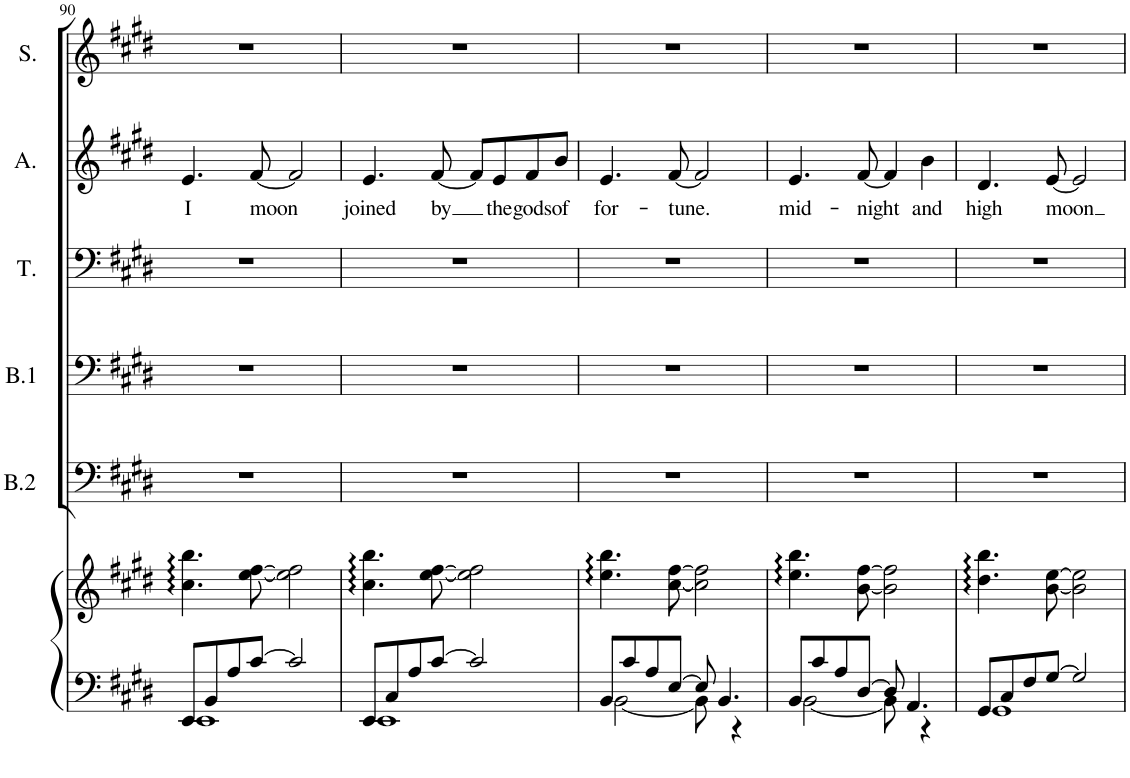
**kern	**kern	**kern	**kern	**kern	**kern	**text	**kern
*part6	*part6	*part5	*part4	*part3	*part2	*part2	*part1
*staff7	*staff6	*staff5	*staff4	*staff3	*staff2	*staff2	*staff1
*I"Piano	*	*I"Bas	*I"Bariton	*I"Tenor	*I"Alt	*	*I"Sopraan
*I'Pno	*	*I'B.2	*I'B.1	*I'T.	*I'A.	*	*I'S.
!!LO:PB:g=z
*clefF4	*clefG2	*clefF4	*clefF4	*clefF4	*clefG2	*	*clefG2
*	*	*Trd7c12	*	*	*	*	*
*k[f#c#g#d#]	*k[f#c#g#d#]	*k[f#c#g#d#]	*k[f#c#g#d#]	*k[f#c#g#d#]	*k[f#c#g#d#]	*	*k[f#c#g#d#]
*M4/4	*M4/4	*M4/4	*M4/4	*M4/4	*M4/4	*	*M4/4
=90	=90	=90	=90	=90	=90	=90	=90
*^	*	*	*	*	*	*	*
!	!	!	!	!	!	!	!LO:LY:b	!
8EE/L	1EE	4.cc#\ 4.bb\	1r	1r	1r	4.e/	I	1r
8BB/	.	.	.	.	.	.	.	.
8A/	.	.	.	.	.	.	.	.
!	!	!	!	!	!	!	!LO:LY:b	!
[8c#/J	.	[8ee\ [8ff#\	.	.	.	[8f#/	moon	.
2c#/]	.	2ee\] 2ff#\]	.	.	.	2f#/]	.	.
=91	=91	=91	=91	=91	=91	=91	=91	=91
!	!	!	!	!	!	!	!LO:LY:b	!
8EE/L	1EE	4.cc#\ 4.bb\	1r	1r	1r	4.e/	joined	1r
8C#/	.	.	.	.	.	.	.	.
8A/	.	.	.	.	.	.	.	.
!	!	!	!	!	!	!	!LO:LY:b	!
[8c#/J	.	[8ee\ [8ff#\	.	.	.	[8f#/	by	.
2c#/]	.	2ee\] 2ff#\]	.	.	.	8f#/L]	.	.
!	!	!	!	!	!	!	!LO:LY:b	!
.	.	.	.	.	.	8e/	the	.
!	!	!	!	!	!	!	!LO:LY:b	!
.	.	.	.	.	.	8f#/	gods	.
!	!	!	!	!	!	!	!LO:LY:b	!
.	.	.	.	.	.	8b/J	of	.
=92	=92	=92	=92	=92	=92	=92	=92	=92
!	!	!	!	!	!	!	!LO:LY:b	!
8BB/L	[2BB\	4.ee\ 4.bb\	1r	1r	1r	4.e/	for-	1r
8c#/	.	.	.	.	.	.	.	.
8A/	.	.	.	.	.	.	.	.
!	!	!	!	!	!	!	!LO:LY:b	!
[8E/J	.	[8cc#\ [8ff#\	.	.	.	[8f#/	-tune.	.
8E/]	8BB\]	2cc#\] 2ff#\]	.	.	.	2f#/]	.	.
4.BB/	8ryy	.	.	.	.	.	.	.
.	4r	.	.	.	.	.	.	.
=93	=93	=93	=93	=93	=93	=93	=93	=93
!	!	!	!	!	!	!	!LO:LY:b	!
8BB/L	[2BB\	4.ee\ 4.bb\	1r	1r	1r	4.e/	mid-	1r
8c#/	.	.	.	.	.	.	.	.
8A/	.	.	.	.	.	.	.	.
!	!	!	!	!	!	!	!LO:LY:b	!
[8D#/J	.	[8b\ [8ff#\	.	.	.	[8f#/	-night	.
8D#/]	8BB\]	2b\] 2ff#\]	.	.	.	4f#/]	.	.
4.AA/	8ryy	.	.	.	.	.	.	.
!	!	!	!	!	!	!	!LO:LY:b	!
.	4r	.	.	.	.	4b\	and	.
=94	=94	=94	=94	=94	=94	=94	=94	=94
!	!	!	!	!	!	!	!LO:LY:b	!
8GG#/L	1GG#	4.dd#\ 4.bb\	1r	1r	1r	4.d#/	high	1r
8C#/	.	.	.	.	.	.	.	.
8F#/	.	.	.	.	.	.	.	.
!	!	!	!	!	!	!	!LO:LY:b	!
[8G#/J	.	[8b\ [8ee\	.	.	.	[8e/	moon	.
2G#/]	.	2b\] 2ee\]	.	.	.	2e/]	.	.
*v	*v	*	*	*	*	*	*	*
=	=	=	=	=	=	=	=
*-	*-	*-	*-	*-	*-	*-	*-
